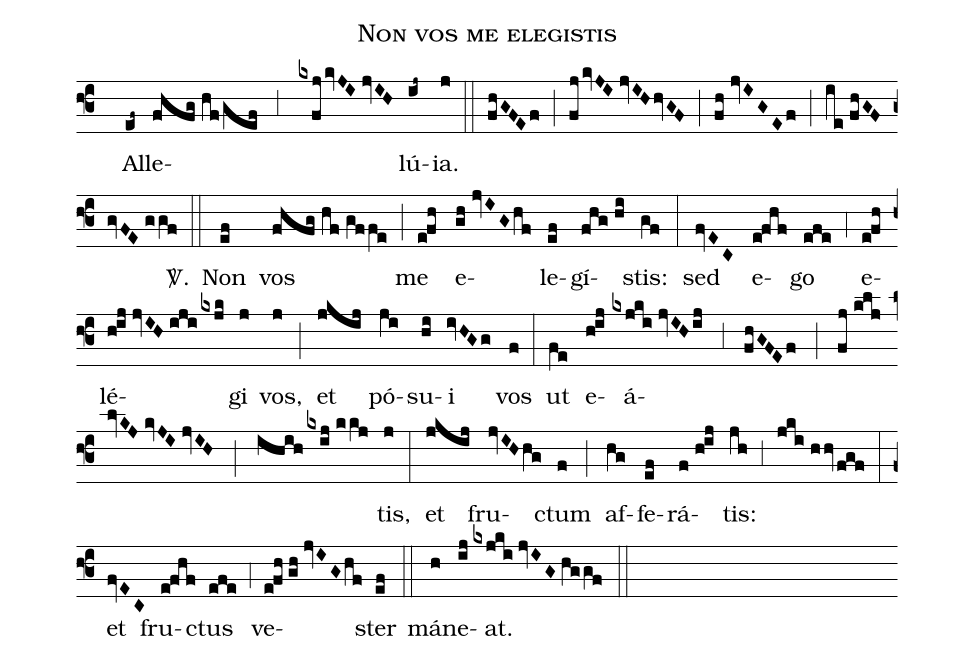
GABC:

name:Non vos me elegistis;
office-part:Alleluia;
mode:2;
%%
(f3) () Al(ef~)le(fhfg//hf/gef;3kxfjkvJI//jvIH)lú(ij~)ia.(j) (::) (fhGFEf) (;) (fj/kvJI//jvIHhvGF) (;) (fh//jvIGEf) (;) (ie//fhGF//gvFE//ggf) <sp>V/</sp>.(::) Non(ef) vos(fhfg//hf//gffe) (;) me(e!fh) e(gh//jvIG/hf)le(ef)gí(fhg//hi)stis:(gf) (:) sed(fvEC) e(e!fhf)go(efe) (;4) e(e!fh)lé(h!ij//jvIH//iji/kxjk)gi(j) vos,(j) (;) et(jkij) pó(ji)su(hi)i(ivHGg) vos(f) (:) ut(fe) e(h!ij)á(kxjki//jvIHij;3fhGFEf;fj//klj//lvKJ//kvJI//jvIH;ihih/kxij//kkj)tis,(j) (:) et(jkij) fru(jvIHhg)ctum(f) (;) af(hg)fe(ef)rá(f//h!ij)tis:(jh) (;3) (jki//hhv/fgf) (:) et(fvEC) fru(e!fhf)ctus(efe) (;4) ve(e!fh//gh//jvIGhf)ster(ef) (::) má(h)ne(ij)at.(kxjki//jvIG//hggf) (::)
